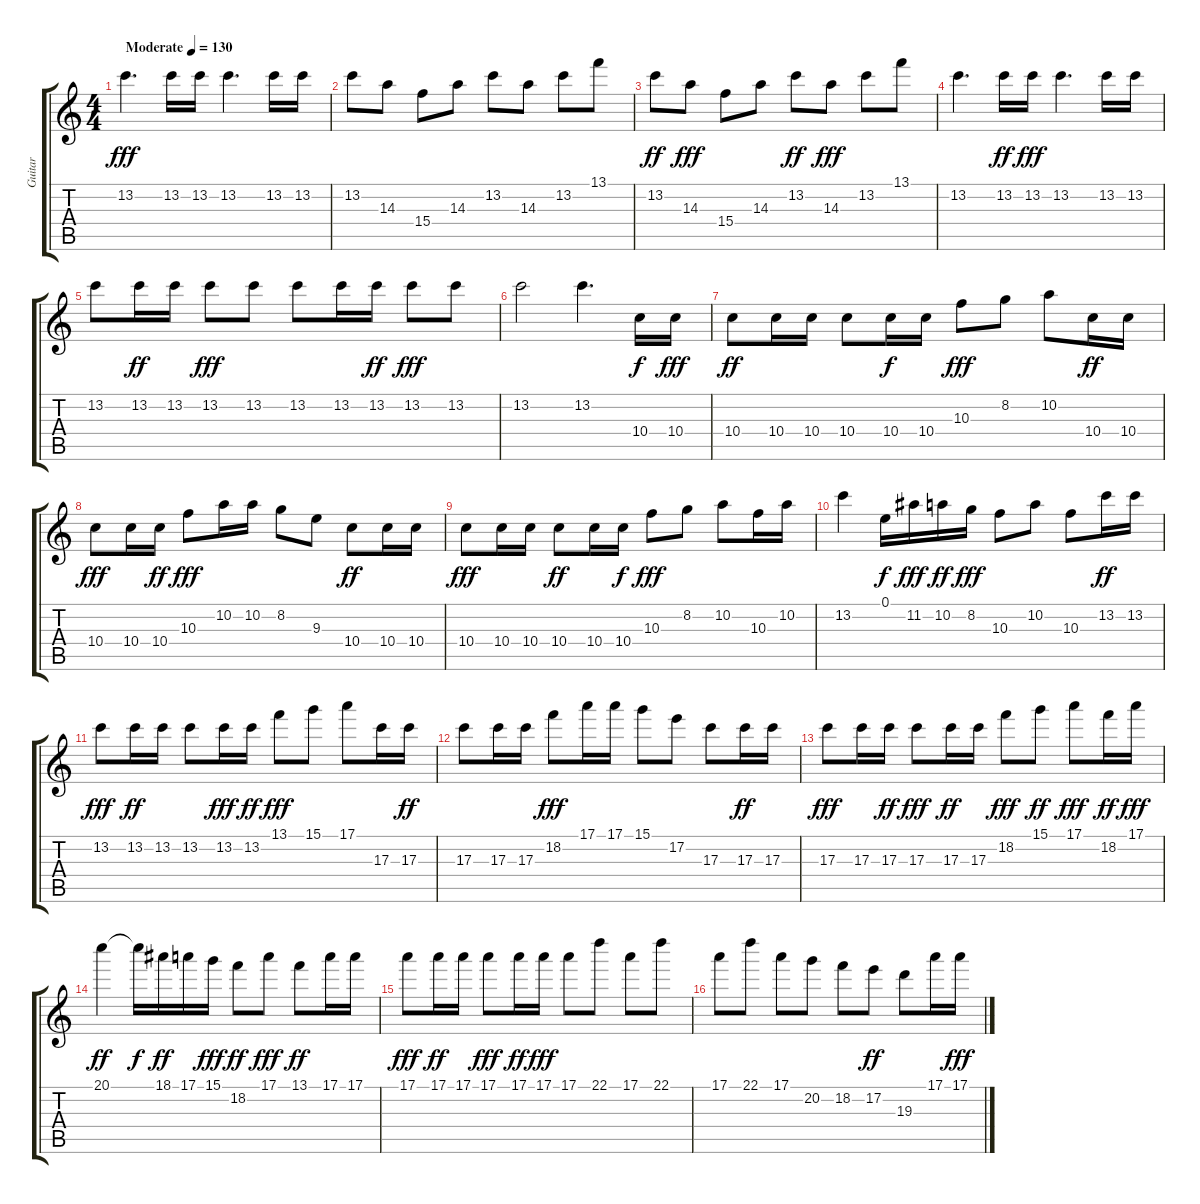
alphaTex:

\track ("Guitar" "Guitar") {instrument distortionguitar}
\staff {score tabs}
\tuning (E4 B3 G3 D3 A2 E2) {hide}
\ts (4 4)
\tempo (130 "Moderate")
\clef g2
\ks c
13.2.4{d dy fff instrument distortionguitar} 13.2.16 13.2.16 13.2.4{d} 13.2.16 13.2.16 |
13.2.8 14.3.8 15.4.8 14.3.8 13.2.8 14.3.8 13.2.8 13.1.8 |
13.2.8{dy ff} 14.3.8{dy fff} 15.4.8 14.3.8 13.2.8{dy ff} 14.3.8{dy fff} 13.2.8 13.1.8 |
13.2.4{d} 13.2.16{dy ff} 13.2.16{dy fff} 13.2.4{d} 13.2.16 13.2.16 |
13.2.8 13.2.16{dy ff} 13.2.16 13.2.8{dy fff} 13.2.8 13.2.8 13.2.16 13.2.16{dy ff} 13.2.8{dy fff} 13.2.8 |
13.2.2 13.2.4{d} 10.4.16{dy f} 10.4.16{dy fff} |
10.4.8{dy ff} 10.4.16 10.4.16 10.4.8 10.4.16{dy f} 10.4.16 10.3.8{dy fff} 8.2.8 10.2.8 10.4.16{dy ff} 10.4.16 |
10.4.8{dy fff} 10.4.16 10.4.16{dy ff} 10.3.8{dy fff} 10.2.16 10.2.16 8.2.8 9.3.8 10.4.8{dy ff} 10.4.16 10.4.16 |
10.4.8{dy fff} 10.4.16 10.4.16 10.4.8{dy ff} 10.4.16 10.4.16{dy f} 10.3.8{dy fff} 8.2.8 10.2.8 10.3.16 10.2.16 |
13.2.4 0.1.16{dy f} 11.2.16{dy fff} 10.2.16{dy ff} 8.2.16{dy fff} 10.3.8 10.2.8 10.3.8 13.2.16{dy ff} 13.2.16 |
13.2.8{dy fff} 13.2.16{dy ff} 13.2.16 13.2.8 13.2.16{dy fff} 13.2.16{dy ff} 13.1.8{dy fff} 15.1.8 17.1.8 17.3.16 17.3.16{dy ff} |
17.3.8 17.3.16 17.3.16 18.2.8{dy fff} 17.1.16 17.1.16 15.1.8 17.2.8 17.3.8 17.3.16{dy ff} 17.3.16 |
17.3.8{dy fff} 17.3.16 17.3.16{dy ff} 17.3.8{dy fff} 17.3.16{dy ff} 17.3.16 18.2.8{dy fff} 15.1.8{dy ff} 17.1.8{dy fff} 18.2.16{dy ff} 17.1.16{dy fff} |
20.1.4{dy ff} 20.1{t}.16{dy f} 18.1.16{dy ff} 17.1.16 15.1.16{dy fff} 18.2.8{dy ff} 17.1.8{dy fff} 13.1.8{dy ff} 17.1.16 17.1.16 |
17.1.8{dy fff} 17.1.16{dy ff} 17.1.16 17.1.8{dy fff} 17.1.16{dy ff} 17.1.16{dy fff} 17.1.8 22.1.8 17.1.8 22.1.8 |
17.1.8 22.1.8 17.1.8 20.2.8 18.2.8 17.2.8{dy ff} 19.3.8 17.1.16 17.1.16{dy fff}
